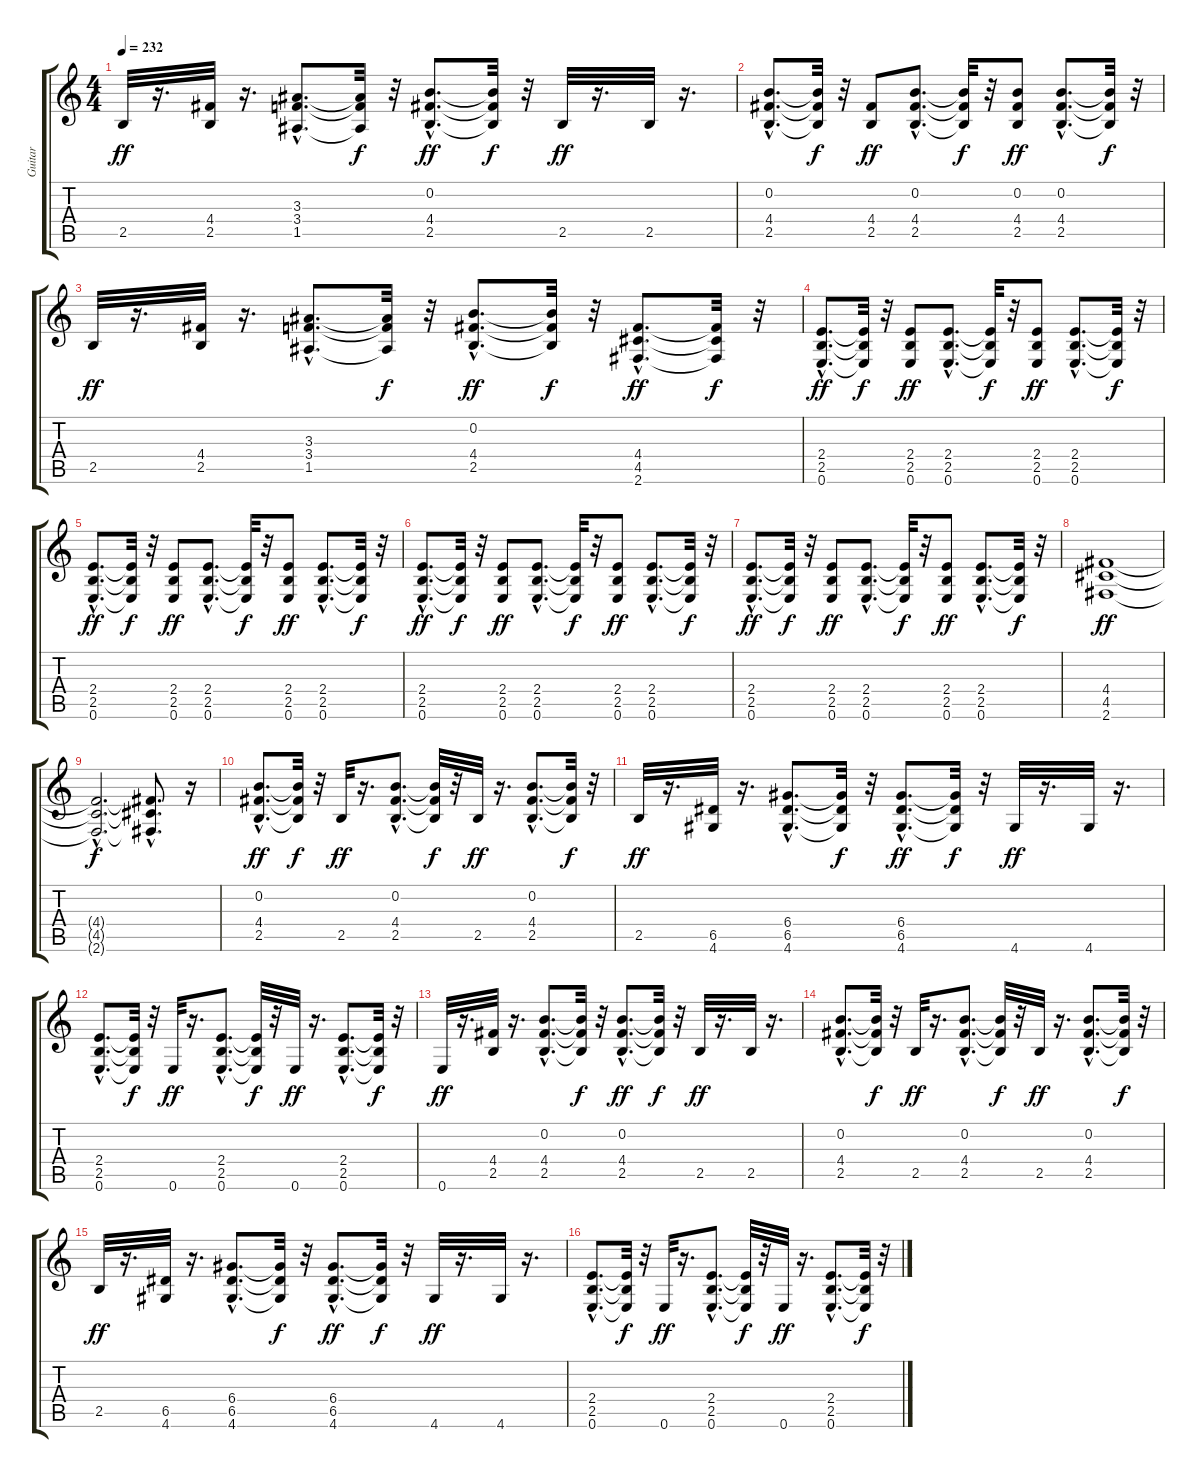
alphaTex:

\track ("Guitar" "Guitar") {instrument overdrivenguitar}
\staff {score tabs}
\tuning (E4 B3 G3 D3 A2 E2) {hide}
\ts (4 4)
\tempo 232
\clef g2
\ks c
2.5.32{dy ff} r.16{d} (4.4 2.5).32 r.16{d} (3.3{hac} 3.4{hac} 1.5{hac}).8{d} (3.3{t} 3.4{t} 1.5{t}).32{dy f} r.32 (0.2{hac} 4.4{hac} 2.5{hac}).8{d dy ff} (0.2{t} 4.4{t} 2.5{t}).32{dy f} r.32 2.5.32{dy ff} r.16{d} 2.5.32 r.16{d} |
(0.2{hac} 4.4{hac} 2.5{hac}).8{d} (0.2{t} 4.4{t} 2.5{t}).32{dy f} r.32 (4.4 2.5).8{dy ff} (0.2{hac} 4.4{hac} 2.5{hac}).8{d} (0.2{t} 4.4{t} 2.5{t}).32{dy f} r.32 (0.2 4.4 2.5).8{dy ff} (0.2{hac} 4.4{hac} 2.5{hac}).8{d} (0.2{t} 4.4{t} 2.5{t}).32{dy f} r.32 |
2.5.32{dy ff} r.16{d} (4.4 2.5).32 r.16{d} (3.3{hac} 3.4{hac} 1.5{hac}).8{d} (3.3{t} 3.4{t} 1.5{t}).32{dy f} r.32 (0.2{hac} 4.4{hac} 2.5{hac}).8{d dy ff} (0.2{t} 4.4{t} 2.5{t}).32{dy f} r.32 (4.4{hac} 4.5{hac} 2.6{hac}).8{d dy ff} (4.4{t} 4.5{t} 2.6{t}).32{dy f} r.32 |
(2.4{hac} 2.5{hac} 0.6{hac}).8{d dy ff} (2.4{t} 2.5{t} 0.6{t}).32{dy f} r.32 (2.4 2.5 0.6).8{dy ff} (2.4{hac} 2.5{hac} 0.6{hac}).8{d} (2.4{t} 2.5{t} 0.6{t}).32{dy f} r.32 (2.4 2.5 0.6).8{dy ff} (2.4{hac} 2.5{hac} 0.6{hac}).8{d} (2.4{t} 2.5{t} 0.6{t}).32{dy f} r.32 |
(2.4{hac} 2.5{hac} 0.6{hac}).8{d dy ff} (2.4{t} 2.5{t} 0.6{t}).32{dy f} r.32 (2.4 2.5 0.6).8{dy ff} (2.4{hac} 2.5{hac} 0.6{hac}).8{d} (2.4{t} 2.5{t} 0.6{t}).32{dy f} r.32 (2.4 2.5 0.6).8{dy ff} (2.4{hac} 2.5{hac} 0.6{hac}).8{d} (2.4{t} 2.5{t} 0.6{t}).32{dy f} r.32 |
(2.4{hac} 2.5{hac} 0.6{hac}).8{d dy ff} (2.4{t} 2.5{t} 0.6{t}).32{dy f} r.32 (2.4 2.5 0.6).8{dy ff} (2.4{hac} 2.5{hac} 0.6{hac}).8{d} (2.4{t} 2.5{t} 0.6{t}).32{dy f} r.32 (2.4 2.5 0.6).8{dy ff} (2.4{hac} 2.5{hac} 0.6{hac}).8{d} (2.4{t} 2.5{t} 0.6{t}).32{dy f} r.32 |
(2.4{hac} 2.5{hac} 0.6{hac}).8{d dy ff} (2.4{t} 2.5{t} 0.6{t}).32{dy f} r.32 (2.4 2.5 0.6).8{dy ff} (2.4{hac} 2.5{hac} 0.6{hac}).8{d} (2.4{t} 2.5{t} 0.6{t}).32{dy f} r.32 (2.4 2.5 0.6).8{dy ff} (2.4{hac} 2.5{hac} 0.6{hac}).8{d} (2.4{t} 2.5{t} 0.6{t}).32{dy f} r.32 |
(4.4 4.5 2.6).1{dy ff} |
(4.4{hac t} 4.5{hac t} 2.6{hac t}).2{d dy f} (4.4{hac t} 4.5{hac t} 2.6{hac t}).8{d} r.16 |
(0.2{hac} 4.4{hac} 2.5{hac}).8{d dy ff} (0.2{t} 4.4{t} 2.5{t}).32{dy f} r.32 2.5.32{dy ff} r.16{d} (0.2{hac} 4.4{hac} 2.5{hac}).8{d} (0.2{t} 4.4{t} 2.5{t}).32{dy f} r.32 2.5.32{dy ff} r.16{d} (0.2{hac} 4.4{hac} 2.5{hac}).8{d} (0.2{t} 4.4{t} 2.5{t}).32{dy f} r.32 |
2.5.32{dy ff} r.16{d} (6.5 4.6).32 r.16{d} (6.4{hac} 6.5{hac} 4.6{hac}).8{d} (6.4{t} 6.5{t} 4.6{t}).32{dy f} r.32 (6.4{hac} 6.5{hac} 4.6{hac}).8{d dy ff} (6.4{t} 6.5{t} 4.6{t}).32{dy f} r.32 4.6.32{dy ff} r.16{d} 4.6.32 r.16{d} |
(2.4{hac} 2.5{hac} 0.6{hac}).8{d} (2.4{t} 2.5{t} 0.6{t}).32{dy f} r.32 0.6.32{dy ff} r.16{d} (2.4{hac} 2.5{hac} 0.6{hac}).8{d} (2.4{t} 2.5{t} 0.6{t}).32{dy f} r.32 0.6.32{dy ff} r.16{d} (2.4{hac} 2.5{hac} 0.6{hac}).8{d} (2.4{t} 2.5{t} 0.6{t}).32{dy f} r.32 |
0.6.32{dy ff} r.16{d} (4.4 2.5).32 r.16{d} (0.2{hac} 4.4{hac} 2.5{hac}).8{d} (0.2{t} 4.4{t} 2.5{t}).32{dy f} r.32 (0.2{hac} 4.4{hac} 2.5{hac}).8{d dy ff} (0.2{t} 4.4{t} 2.5{t}).32{dy f} r.32 2.5.32{dy ff} r.16{d} 2.5.32 r.16{d} |
(0.2{hac} 4.4{hac} 2.5{hac}).8{d} (0.2{t} 4.4{t} 2.5{t}).32{dy f} r.32 2.5.32{dy ff} r.16{d} (0.2{hac} 4.4{hac} 2.5{hac}).8{d} (0.2{t} 4.4{t} 2.5{t}).32{dy f} r.32 2.5.32{dy ff} r.16{d} (0.2{hac} 4.4{hac} 2.5{hac}).8{d} (0.2{t} 4.4{t} 2.5{t}).32{dy f} r.32 |
2.5.32{dy ff} r.16{d} (6.5 4.6).32 r.16{d} (6.4{hac} 6.5{hac} 4.6{hac}).8{d} (6.4{t} 6.5{t} 4.6{t}).32{dy f} r.32 (6.4{hac} 6.5{hac} 4.6{hac}).8{d dy ff} (6.4{t} 6.5{t} 4.6{t}).32{dy f} r.32 4.6.32{dy ff} r.16{d} 4.6.32 r.16{d} |
(2.4{hac} 2.5{hac} 0.6{hac}).8{d} (2.4{t} 2.5{t} 0.6{t}).32{dy f} r.32 0.6.32{dy ff} r.16{d} (2.4{hac} 2.5{hac} 0.6{hac}).8{d} (2.4{t} 2.5{t} 0.6{t}).32{dy f} r.32 0.6.32{dy ff} r.16{d} (2.4{hac} 2.5{hac} 0.6{hac}).8{d} (2.4{t} 2.5{t} 0.6{t}).32{dy f} r.32
